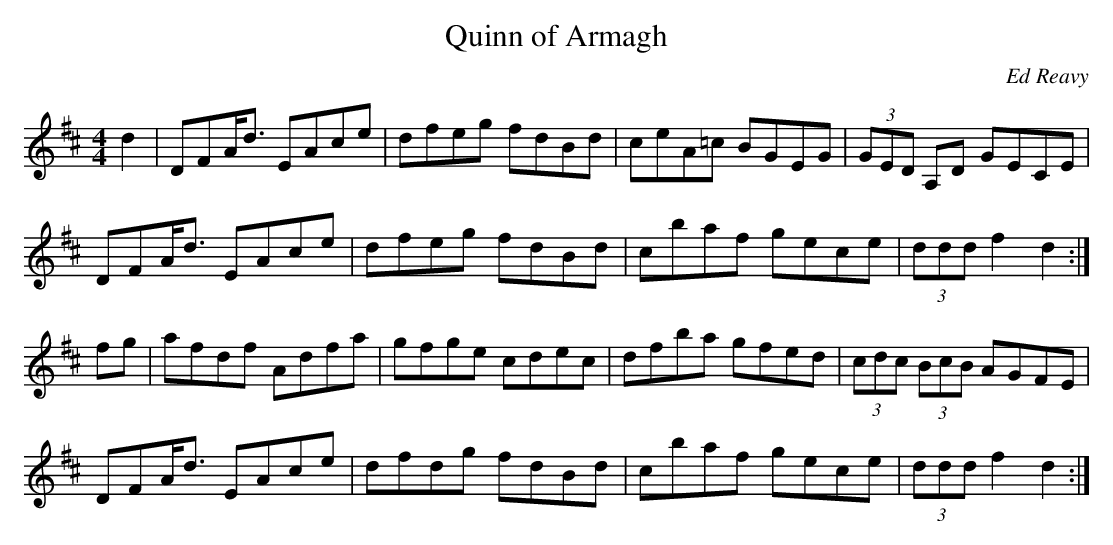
X:1
T:Quinn of Armagh
C:Ed Reavy
M:4/4
L:1/8
K:D
d2|DFA<d EAce|dfeg fdBd|ceA=c BGEG|(3GED A,D GECE|
DFA<d EAce|dfeg fdBd|cbaf gece|(3ddd f2 d2:|
fg|afdf Adfa|gfge cdec|dfba gfed|(3cdc (3BcB AGFE|
DFA<d EAce|dfdg fdBd|cbaf gece|(3ddd f2 d2:|
